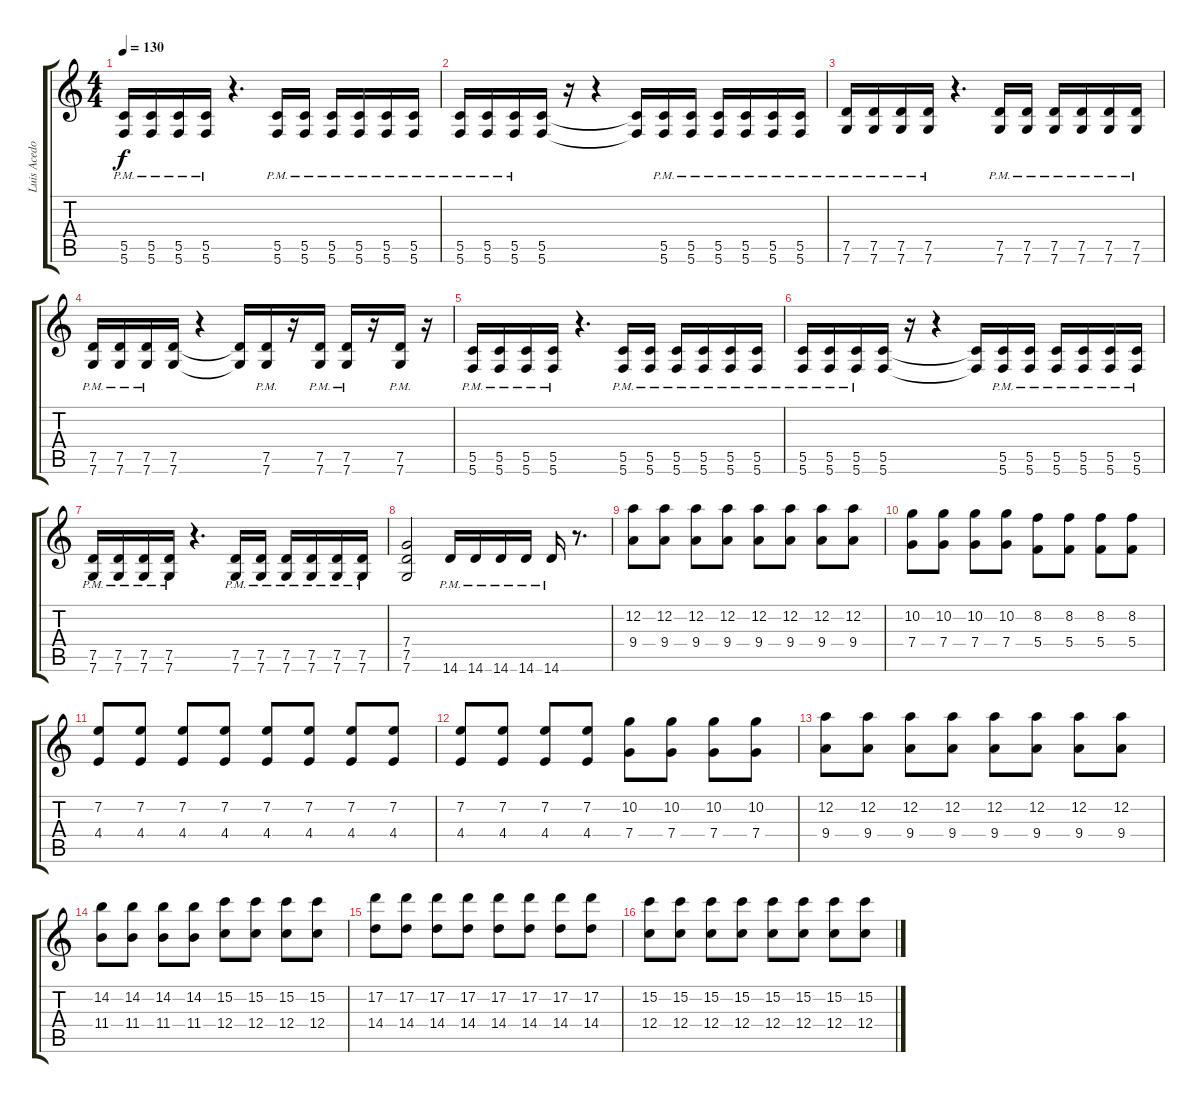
\track ("Luis Acedo" "Luis Acedo") {instrument overdrivenguitar}
\staff {score tabs}
\tuning (D4 A3 F3 C3 G2 C2) {hide}
\ts (4 4)
\tempo 130
\clef g2
\ks c
(5.5{pm} 5.6{pm}).16{dy f} (5.5{pm} 5.6{pm}).16 (5.5{pm} 5.6{pm}).16 (5.5{pm} 5.6{pm}).16 r.4{d} (5.5{pm} 5.6{pm}).16 (5.5{pm} 5.6{pm}).16 (5.5{pm} 5.6{pm}).16 (5.5{pm} 5.6{pm}).16 (5.5{pm} 5.6{pm}).16 (5.5{pm} 5.6{pm}).16 |
(5.5{pm} 5.6{pm}).16 (5.5{pm} 5.6{pm}).16 (5.5{pm} 5.6{pm}).16 (5.5 5.6).16 r.16 r.4 (5.5{t} 5.6{t}).16 (5.5{pm} 5.6{pm}).16 (5.5{pm} 5.6{pm}).16 (5.5{pm} 5.6{pm}).16 (5.5{pm} 5.6{pm}).16 (5.5{pm} 5.6{pm}).16 (5.5{pm} 5.6{pm}).16 |
(7.5{pm} 7.6{pm}).16 (7.5{pm} 7.6{pm}).16 (7.5{pm} 7.6{pm}).16 (7.5{pm} 7.6{pm}).16 r.4{d} (7.5{pm} 7.6{pm}).16 (7.5{pm} 7.6{pm}).16 (7.5{pm} 7.6{pm}).16 (7.5{pm} 7.6{pm}).16 (7.5{pm} 7.6{pm}).16 (7.5{pm} 7.6{pm}).16 |
(7.5{pm} 7.6{pm}).16 (7.5{pm} 7.6{pm}).16 (7.5{pm} 7.6{pm}).16 (7.5 7.6).16 r.4 (7.5{t} 7.6{t}).16 (7.5{pm} 7.6{pm}).16 r.16 (7.5{pm} 7.6{pm}).16 (7.5{pm} 7.6{pm}).16 r.16 (7.5{pm} 7.6{pm}).16 r.16 |
(5.5{pm} 5.6{pm}).16 (5.5{pm} 5.6{pm}).16 (5.5{pm} 5.6{pm}).16 (5.5{pm} 5.6{pm}).16 r.4{d} (5.5{pm} 5.6{pm}).16 (5.5{pm} 5.6{pm}).16 (5.5{pm} 5.6{pm}).16 (5.5{pm} 5.6{pm}).16 (5.5{pm} 5.6{pm}).16 (5.5{pm} 5.6{pm}).16 |
(5.5{pm} 5.6{pm}).16 (5.5{pm} 5.6{pm}).16 (5.5{pm} 5.6{pm}).16 (5.5 5.6).16 r.16 r.4 (5.5{t} 5.6{t}).16 (5.5{pm} 5.6{pm}).16 (5.5{pm} 5.6{pm}).16 (5.5{pm} 5.6{pm}).16 (5.5{pm} 5.6{pm}).16 (5.5{pm} 5.6{pm}).16 (5.5{pm} 5.6{pm}).16 |
(7.5{pm} 7.6{pm}).16 (7.5{pm} 7.6{pm}).16 (7.5{pm} 7.6{pm}).16 (7.5{pm} 7.6{pm}).16 r.4{d} (7.5{pm} 7.6{pm}).16 (7.5{pm} 7.6{pm}).16 (7.5{pm} 7.6{pm}).16 (7.5{pm} 7.6{pm}).16 (7.5{pm} 7.6{pm}).16 (7.5{pm} 7.6{pm}).16 |
(7.4 7.5 7.6).2 14.6{pm}.16 14.6{pm}.16 14.6{pm}.16 14.6{pm}.16 14.6{pm}.16 r.8{d} |
(12.2 9.4).8{volume 14} (12.2 9.4).8 (12.2 9.4).8 (12.2 9.4).8 (12.2 9.4).8 (12.2 9.4).8 (12.2 9.4).8 (12.2 9.4).8 |
(10.2 7.4).8 (10.2 7.4).8 (10.2 7.4).8 (10.2 7.4).8 (8.2 5.4).8 (8.2 5.4).8 (8.2 5.4).8 (8.2 5.4).8 |
(7.2 4.4).8 (7.2 4.4).8 (7.2 4.4).8 (7.2 4.4).8 (7.2 4.4).8 (7.2 4.4).8 (7.2 4.4).8 (7.2 4.4).8 |
(7.2 4.4).8 (7.2 4.4).8 (7.2 4.4).8 (7.2 4.4).8 (10.2 7.4).8 (10.2 7.4).8 (10.2 7.4).8 (10.2 7.4).8 |
(12.2 9.4).8 (12.2 9.4).8 (12.2 9.4).8 (12.2 9.4).8 (12.2 9.4).8 (12.2 9.4).8 (12.2 9.4).8 (12.2 9.4).8 |
(14.2 11.4).8 (14.2 11.4).8 (14.2 11.4).8 (14.2 11.4).8 (15.2 12.4).8 (15.2 12.4).8 (15.2 12.4).8 (15.2 12.4).8 |
(17.2 14.4).8 (17.2 14.4).8 (17.2 14.4).8 (17.2 14.4).8 (17.2 14.4).8 (17.2 14.4).8 (17.2 14.4).8 (17.2 14.4).8 |
(15.2 12.4).8 (15.2 12.4).8 (15.2 12.4).8 (15.2 12.4).8 (15.2 12.4).8 (15.2 12.4).8 (15.2 12.4).8 (15.2 12.4).8
